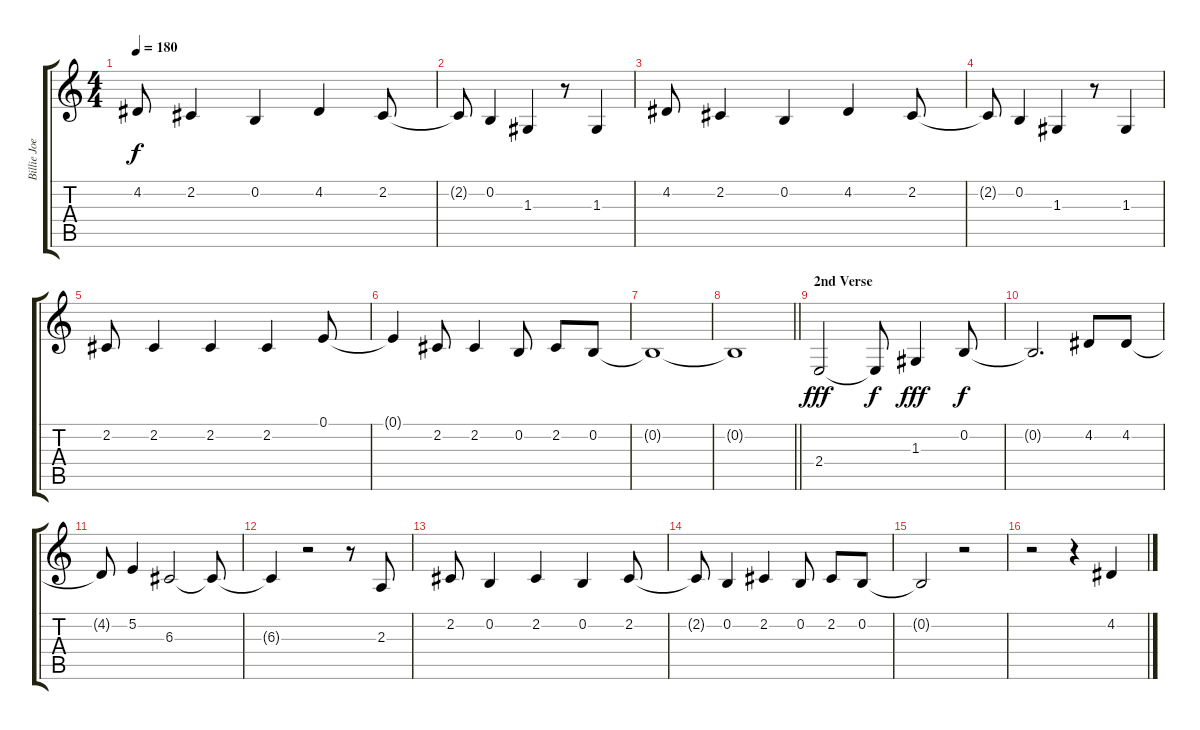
\track ("Billie Joe Armstrong (Vocals)" "Billie Joe") {instrument sopranosax}
\staff {score tabs}
\tuning (E4 B3 G3 D3 A2 E2) {hide}
\ts (4 4)
\tempo 180
\clef g2
\ks c
4.2.8{dy f} 2.2.4 0.2.4 4.2.4 2.2.8 |
2.2{t}.8 0.2.4 1.3.4 r.8 1.3.4 |
4.2.8 2.2.4 0.2.4 4.2.4 2.2.8 |
2.2{t}.8 0.2.4 1.3.4 r.8 1.3.4 |
2.2.8 2.2.4 2.2.4 2.2.4 0.1.8 |
0.1{t}.4 2.2.8 2.2.4 0.2.8 2.2.8 0.2.8 |
0.2{t}.1 |
\barLineRight lightlight
0.2{t}.1 |
\section ("" "2nd Verse")
2.4.2{dy fff} 2.4{t}.8{dy f} 1.3.4{dy fff} 0.2.8{dy f} |
0.2{t}.2{d} 4.2.8 4.2.8 |
4.2{t}.8 5.2.4 6.3.2 6.3{t}.8 |
6.3{t}.4 r.2 r.8 2.3.8 |
2.2.8 0.2.4 2.2.4 0.2.4 2.2.8 |
2.2{t}.8 0.2.4 2.2.4 0.2.8 2.2.8 0.2.8 |
0.2{t}.2 r.2 |
r.2 r.4 4.2.4
